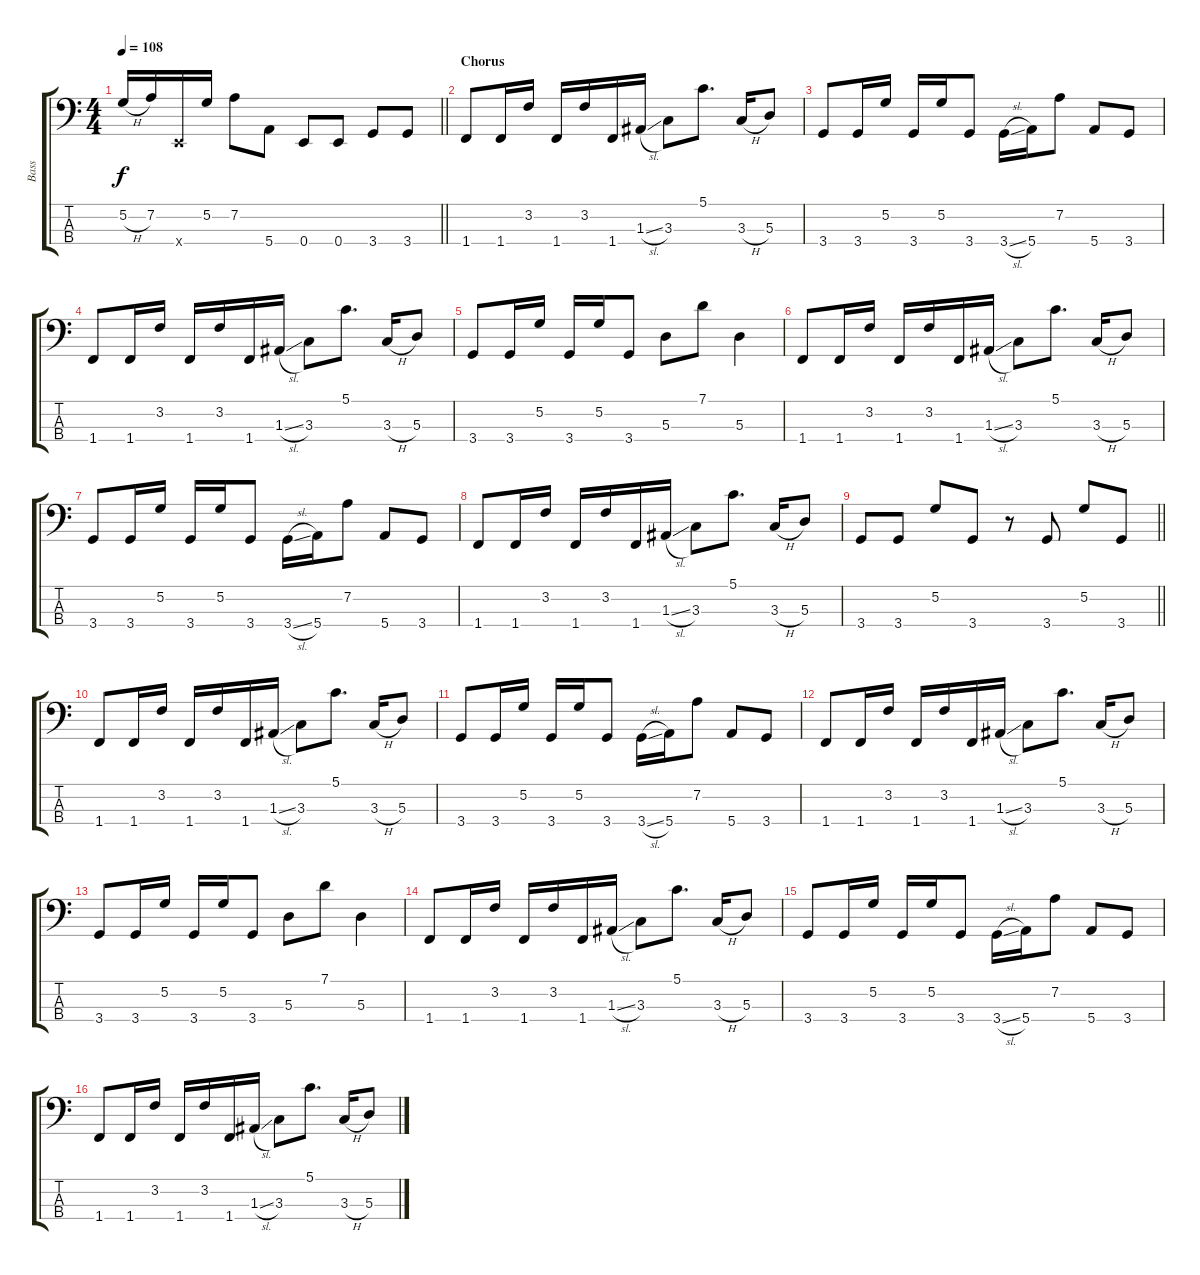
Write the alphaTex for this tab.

\track ("Bass" "Bass") {instrument slapbass2}
\staff {score tabs}
\tuning (G2 D2 A1 E1) {hide}
\ts (4 4)
\tempo 108
\clef f4
\barLineRight lightlight
\ks c
5.2{h}.16{dy f} 7.2.16 0.4{x}.16 5.2.16 7.2.8 5.4.8 0.4.8 0.4.8 3.4.8 3.4.8 |
\section ("" "Chorus")
1.4.8 1.4.16 3.2.16 1.4.16 3.2.16 1.4.16 1.3{sl}.16 3.3.8 5.1.8{d} 3.3{h}.16 5.3.8 |
3.4.8 3.4.16 5.2.16 3.4.16 5.2.16 3.4.8 3.4{sl}.16 5.4.16 7.2.8 5.4.8 3.4.8 |
1.4.8 1.4.16 3.2.16 1.4.16 3.2.16 1.4.16 1.3{sl}.16 3.3.8 5.1.8{d} 3.3{h}.16 5.3.8 |
3.4.8 3.4.16 5.2.16 3.4.16 5.2.16 3.4.8 5.3.8 7.1.8 5.3.4 |
1.4.8 1.4.16 3.2.16 1.4.16 3.2.16 1.4.16 1.3{sl}.16 3.3.8 5.1.8{d} 3.3{h}.16 5.3.8 |
3.4.8 3.4.16 5.2.16 3.4.16 5.2.16 3.4.8 3.4{sl}.16 5.4.16 7.2.8 5.4.8 3.4.8 |
1.4.8 1.4.16 3.2.16 1.4.16 3.2.16 1.4.16 1.3{sl}.16 3.3.8 5.1.8{d} 3.3{h}.16 5.3.8 |
\barLineRight lightlight
3.4.8 3.4.8 5.2.8 3.4.8 r.8 3.4.8 5.2.8 3.4.8 |
1.4.8 1.4.16 3.2.16 1.4.16 3.2.16 1.4.16 1.3{sl}.16 3.3.8 5.1.8{d} 3.3{h}.16 5.3.8 |
3.4.8 3.4.16 5.2.16 3.4.16 5.2.16 3.4.8 3.4{sl}.16 5.4.16 7.2.8 5.4.8 3.4.8 |
1.4.8 1.4.16 3.2.16 1.4.16 3.2.16 1.4.16 1.3{sl}.16 3.3.8 5.1.8{d} 3.3{h}.16 5.3.8 |
3.4.8 3.4.16 5.2.16 3.4.16 5.2.16 3.4.8 5.3.8 7.1.8 5.3.4 |
1.4.8 1.4.16 3.2.16 1.4.16 3.2.16 1.4.16 1.3{sl}.16 3.3.8 5.1.8{d} 3.3{h}.16 5.3.8 |
3.4.8 3.4.16 5.2.16 3.4.16 5.2.16 3.4.8 3.4{sl}.16 5.4.16 7.2.8 5.4.8 3.4.8 |
1.4.8 1.4.16 3.2.16 1.4.16 3.2.16 1.4.16 1.3{sl}.16 3.3.8 5.1.8{d} 3.3{h}.16 5.3.8
